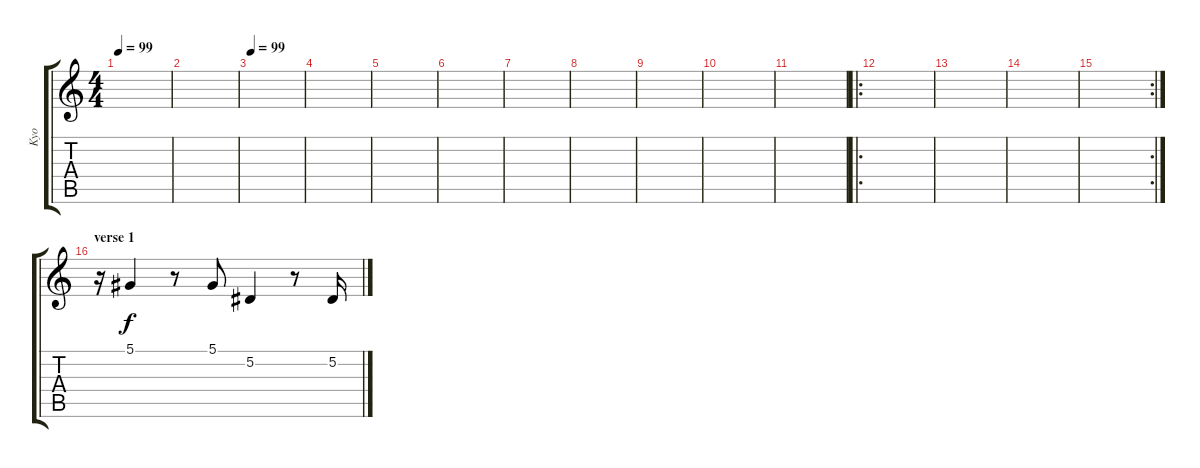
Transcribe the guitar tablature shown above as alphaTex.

\track ("Kyo" "Kyo") {instrument orchestralharp}
\staff {score tabs}
\tuning (Eb4 Bb3 Gb3 Db3 Ab2 Db2) {hide}
\ts (4 4)
\tempo 99
\tempo 80
\tempo 99
\clef g2
\ks c
|
|
\tempo 99
|
|
|
|
|
|
|
|
|
\ro
|
|
|
\rc 2
|
\section ("" "verse 1")
r.16 5.1.4 r.8 5.1.8 5.2.4 r.8 5.2.16
